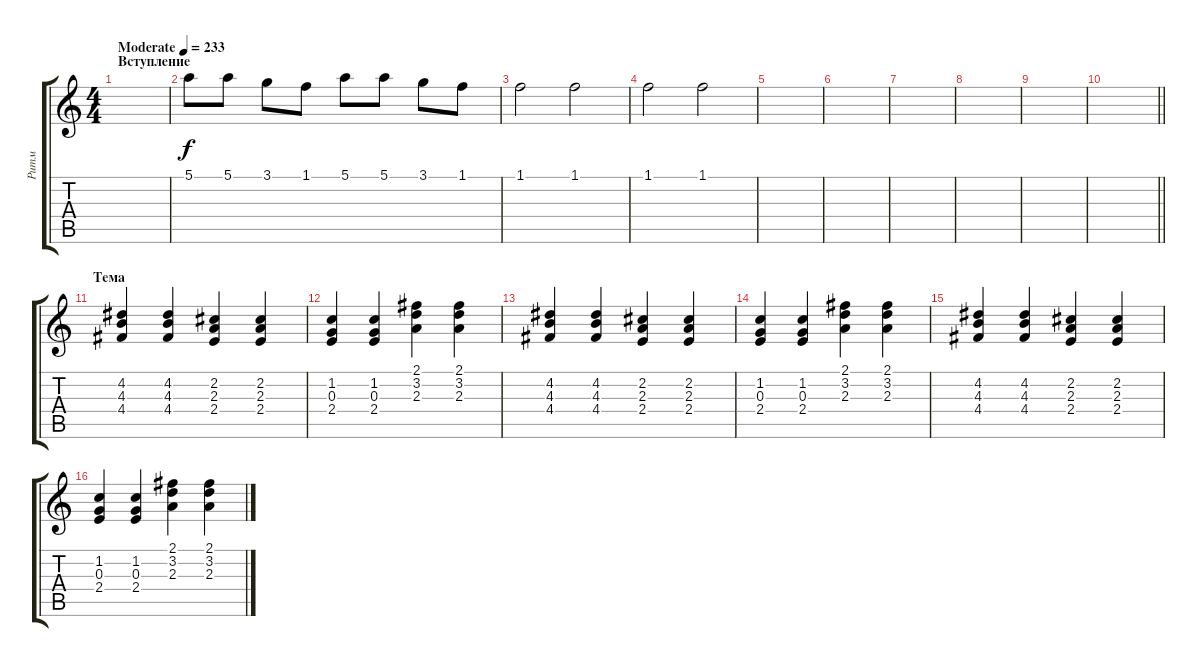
\track ("Ритм" "Ритм") {instrument distortionguitar}
\staff {score tabs}
\tuning (E4 B3 G3 D3 A2 E2) {hide}
\ts (4 4)
\section ("" "Вступление")
\tempo (233 "Moderate")
\clef g2
\ks c
|
5.1.8 5.1.8 3.1.8 1.1.8 5.1.8 5.1.8 3.1.8 1.1.8 |
1.1.2 1.1.2 |
1.1.2 1.1.2 |
|
|
|
|
|
\barLineRight lightlight
|
\section ("" "Тема")
(4.2 4.3 4.4).4 (4.2 4.3 4.4).4 (2.2 2.3 2.4).4 (2.2 2.3 2.4).4 |
(1.2 0.3 2.4).4 (1.2 0.3 2.4).4 (2.1 3.2 2.3).4 (2.1 3.2 2.3).4 |
(4.2 4.3 4.4).4 (4.2 4.3 4.4).4 (2.2 2.3 2.4).4 (2.2 2.3 2.4).4 |
(1.2 0.3 2.4).4 (1.2 0.3 2.4).4 (2.1 3.2 2.3).4 (2.1 3.2 2.3).4 |
(4.2 4.3 4.4).4 (4.2 4.3 4.4).4 (2.2 2.3 2.4).4 (2.2 2.3 2.4).4 |
(1.2 0.3 2.4).4 (1.2 0.3 2.4).4 (2.1 3.2 2.3).4 (2.1 3.2 2.3).4
